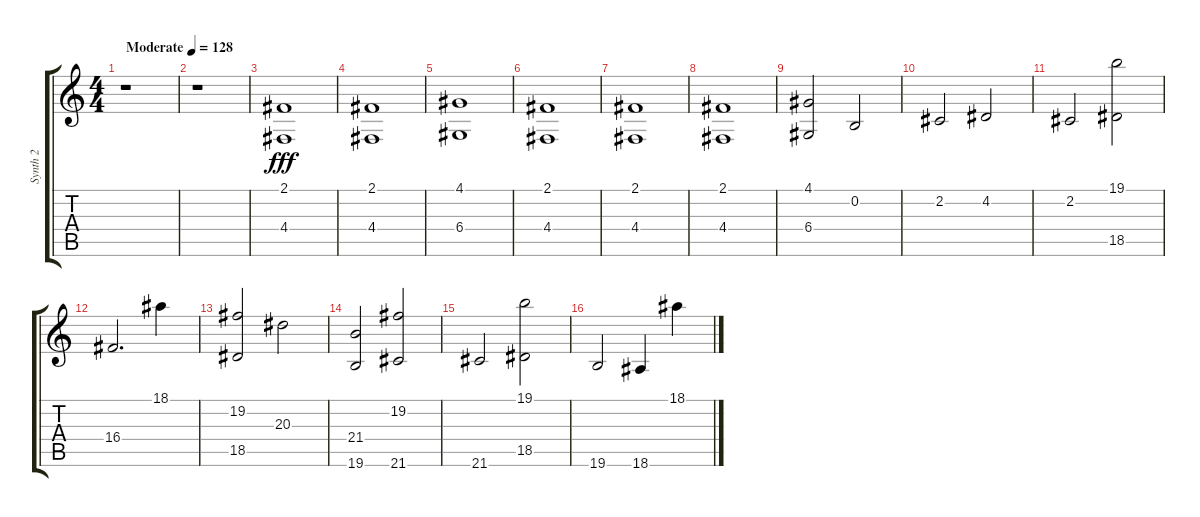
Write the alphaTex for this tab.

\track ("Synth 2" "Synth 2") {instrument lead2sawtooth}
\staff {score tabs}
\tuning (E4 B3 G3 D3 A2 E2) {hide}
\ts (4 4)
\tempo (128 "Moderate")
\clef g2
\ks c
r.1{dy fff instrument lead2sawtooth} |
r.1 |
(2.1 4.4).1 |
(2.1 4.4).1 |
(4.1 6.4).1 |
(2.1 4.4).1 |
(2.1 4.4).1 |
(2.1 4.4).1 |
(4.1 6.4).2 0.2.2 |
2.2.2 4.2.2 |
2.2.2 (19.1 18.5).2 |
16.4.2{d} 18.1.4 |
(19.2 18.5).2 20.3.2 |
(21.4 19.6).2 (19.2 21.6).2 |
21.6.2 (19.1 18.5).2 |
19.6.2 18.6.4 18.1.4
